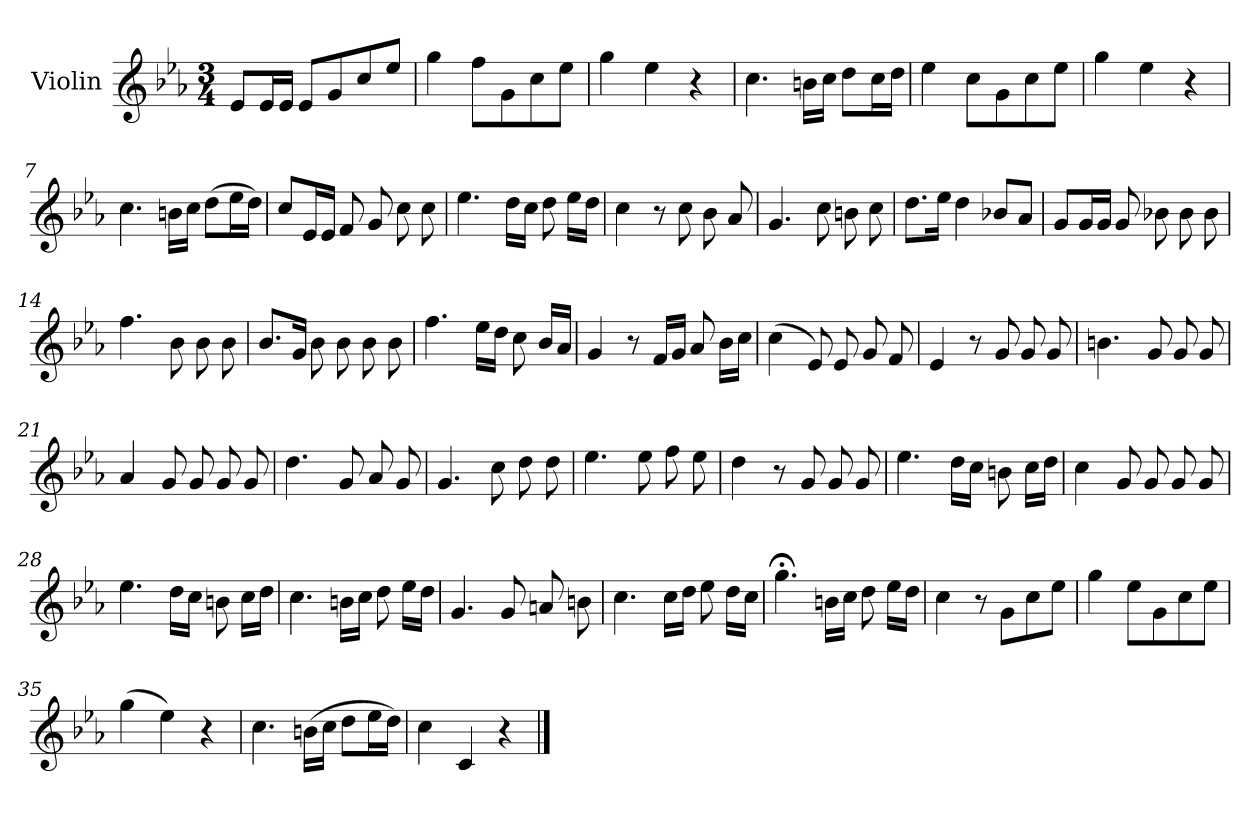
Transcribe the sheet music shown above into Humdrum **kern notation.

**kern
*part1
*staff1
*I"Violin
*I'Vln.
*clefG2
*k[b-e-a-]
*M3/4
=1
8e-L
16e-L
16e-JJ
8e-L
8g
8cc
8ee-J
=2
4gg
8ffL
8g
8cc
8ee-J
=3
4gg
4ee-
4r
=4
4.cc
16bnLL
16ccJJ
8ddL
16ccL
16ddJJ
=5
4ee-
8ccL
8g
8cc
8ee-J
!!LO:LB:g=z
=6
4gg
4ee-
4r
=7
4.cc
16bnLL
16ccJJ
(8ddL
16ee-L
16ddJJ)
=8
8ccL
16e-L
16e-JJ
8f
8g
8cc
8cc
=9
4.ee-
16ddLL
16ccJJ
8dd
16ee-LL
16ddJJ
=10
4cc
8r
8cc
8b-
8a-
=11
4.g
8cc
8bn
8cc
!!LO:LB:g=z
=12
8.ddL
16ee-Jk
4dd
8b-XL
8a-J
=13
8gL
16gL
16gJJ
8g
8b-X
8b-
8b-
=14
4.ff
8b-
8b-
8b-
=15
8.b-L
16gJk
8b-
8b-
8b-
8b-
=16
4.ff
16ee-LL
16ddJJ
8cc
16b-LL
16a-JJ
!!LO:LB:g=z
=17
4g
8r
16fLL
16gJJ
8a-
16b-LL
16ccJJ
=18
(4cc
8e-)
8e-
8g
8f
=19
4e-
8r
8g
8g
8g
=20
4.bn
8g
8g
8g
=21
4a-
8g
8g
8g
8g
!!LO:LB:g=z
=22
4.dd
8g
8a-
8g
=23
4.g
8cc
8dd
8dd
=24
4.ee-
8ee-
8ff
8ee-
=25
4dd
8r
8g
8g
8g
=26
4.ee-
16ddLL
16ccJJ
8bn
16ccLL
16ddJJ
=27
4cc
8g
8g
8g
8g
!!LO:LB:g=z
=28
4.ee-
16ddLL
16ccJJ
8bn
16ccLL
16ddJJ
=29
4.cc
16bnLL
16ccJJ
8dd
16ee-LL
16ddJJ
=30
4.g
8g
8an
8bn
=31
4.cc
16ccLL
16ddJJ
8ee-
16ddLL
16ccJJ
=32
4.gg;<
16bnLL
16ccJJ
8dd
16ee-LL
16ddJJ
!!LO:LB:g=z
=33
4cc
8r
8gL
8cc
8ee-J
=34
4gg
8ee-L
8g
8cc
8ee-J
=35
(4gg
4ee-)
4r
=36
4.cc
(16bnLL
16ccJJ
8ddL
16ee-L
16ddJJ)
=37
4cc
4c
4r
==
*-
